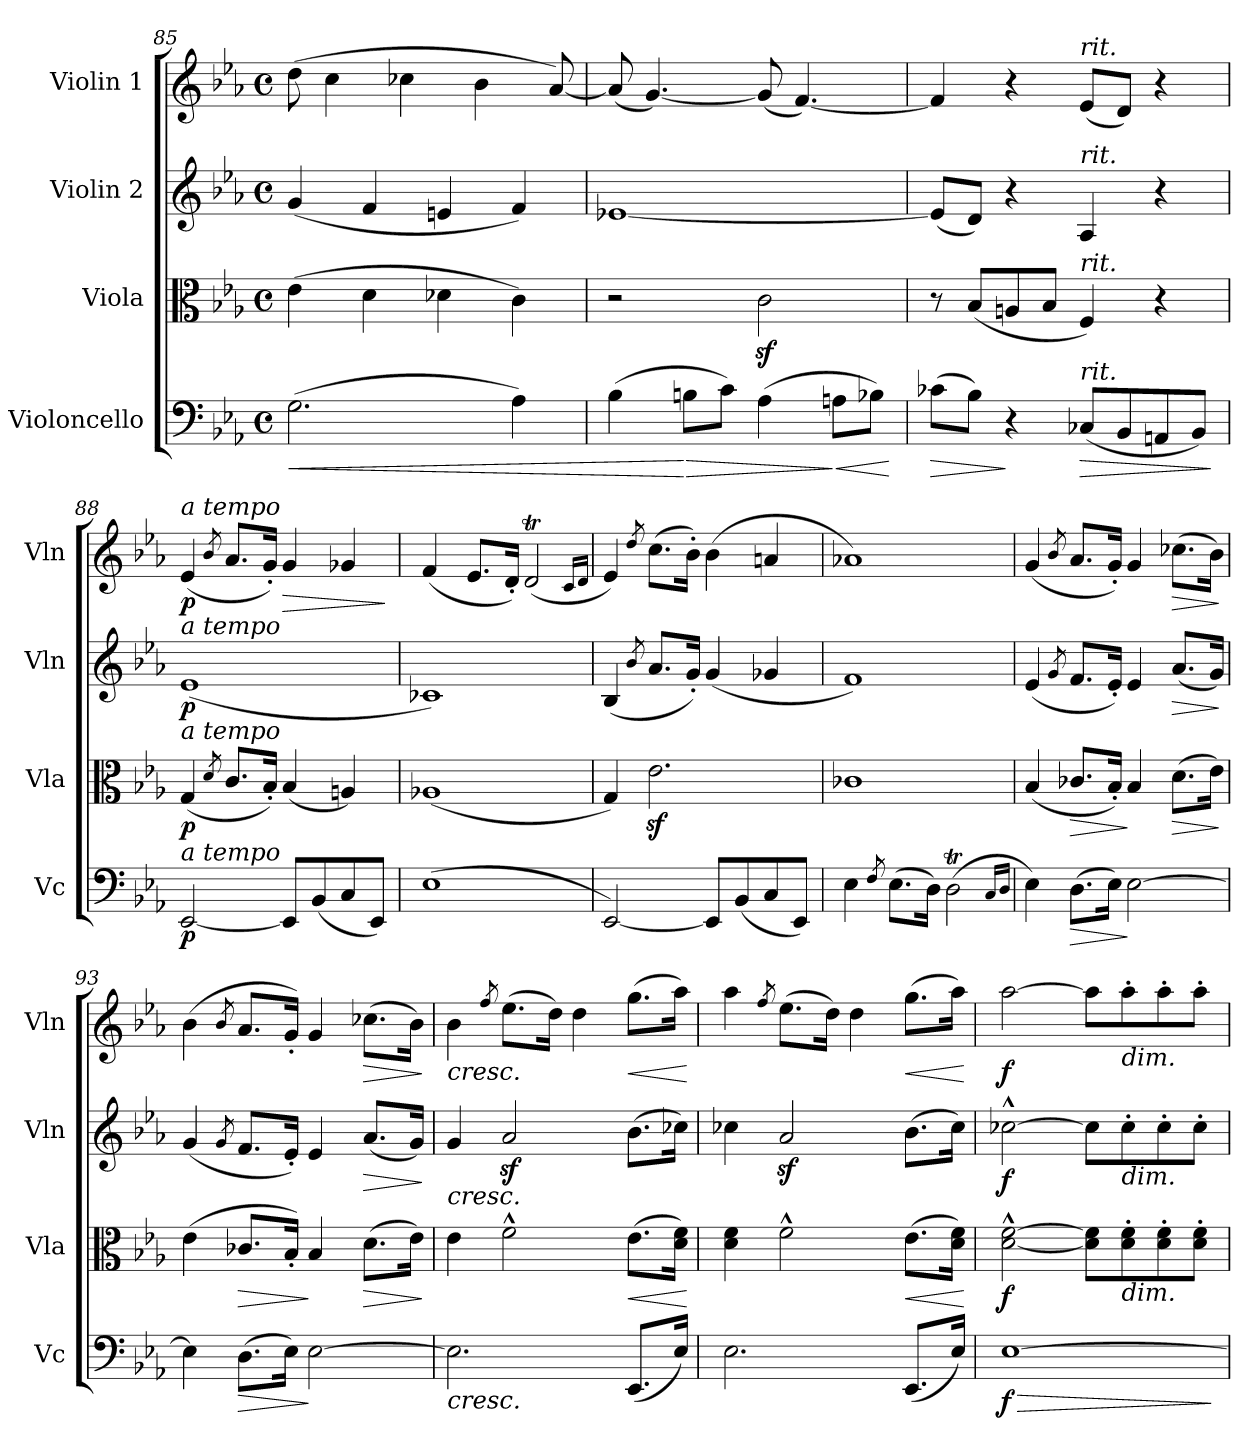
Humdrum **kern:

**kern	**dynam	**kern	**dynam	**kern	**dynam	**kern	**dynam
*part4	*part4	*part3	*part3	*part2	*part2	*part1	*part1
*staff4	*staff4	*staff3	*staff3	*staff2	*staff2	*staff1	*staff1
*I"Violoncello	*	*I"Viola	*	*I"Violin 2	*	*I"Violin 1	*
*I'Vc	*	*I'Vla	*	*I'Vln	*	*I'Vln	*
*clefF4	*	*clefC3	*	*clefG2	*	*clefG2	*
*k[b-e-a-]	*	*k[b-e-a-]	*	*k[b-e-a-]	*	*k[b-e-a-]	*
*M4/4	*	*M4/4	*	*M4/4	*	*M4/4	*
*met(c)	*	*met(c)	*	*met(c)	*	*met(c)	*
=85	=85	=85	=85	=85	=85	=85	=85
!	!LO:HP:b	!	!	!	!	!	!
(2.G\	<	(4e-\	.	(4g/	.	(8dd\	.
.	.	.	.	.	.	4cc\	.
.	.	4d\	.	4f/	.	.	.
.	.	.	.	.	.	4cc-X\	.
.	.	4d-X\	.	4en/	.	.	.
.	.	.	.	.	.	4b-\	.
4A-\)	.	4c\)	.	4f/)	.	.	.
.	.	.	.	.	.	[8a-/)	.
!!LO:LB:g=z
=86	=86	=86	=86	=86	=86	=86	=86
(4B-\	.	2r	.	[1e-X	.	(8a-/]	.
.	.	.	.	.	.	[4.g/)	.
!	!LO:HP:n=1:b	!	!	!	!	!	!
8Bn\L	[ >	.	.	.	.	.	.
8c\J)	.	.	.	.	.	.	.
(4A-\	.	2cz<\	.	.	.	(8g/]	.
.	.	.	.	.	.	[4.f/)	.
!	!LO:HP:n=1:b	!	!	!	!	!	!
8An\L	] <	.	.	.	.	.	.
8B-X\J)	.	.	.	.	.	.	.
.	[	.	.	.	.	.	.
=87	=87	=87	=87	=87	=87	=87	=87
!	!LO:HP:b	!	!	!	!	!	!
(8c-X\L	>	8r	.	(8e-/L]	.	4f/]	.
8B-\J)	.	(8B-/L	.	8d/J)	.	.	.
4r	]	8An/	.	4r	.	4r	.
.	.	8B-/J	.	.	.	.	.
!	!	!	!	!	!	!LO:TX:a:i:t=rit.	!
!	!	!	!	!LO:TX:a:i:t=rit.	!	!	!
!	!	!LO:TX:a:i:t=rit.	!	!	!	!	!
!LO:TX:a:i:t=rit.	!	!	!	!	!	!	!
!	!LO:HP:b	!	!	!	!	!	!
(8C-X/L	>	4F/)	.	4A-/	.	(8e-/L	.
8BB-/	.	.	.	.	.	8d/J)	.
8AAn/	.	4r	.	4r	.	4r	.
8BB-/J)	.	.	.	.	.	.	.
.	]	.	.	.	.	.	.
=88	=88	=88	=88	=88	=88	=88	=88
!	!	!	!	!	!	!LO:TX:a:i:t=a tempo	!
!	!	!	!	!LO:TX:a:i:t=a tempo	!	!	!
!	!	!LO:TX:a:i:t=a tempo	!	!	!	!	!
!LO:TX:a:i:t=a tempo	!	!	!	!	!	!	!
!	!LO:DY:b	!	!LO:DY:b	!	!LO:DY:b	!	!LO:DY:b
[2EE-/	p	(4G/	p	(1e-	p	(4e-/	p
.	.	8qd/	.	.	.	8qb-/	.
.	.	8.c/L	.	.	.	8.a-/L	.
.	.	16B-'/Jk)	.	.	.	16g'/Jk)	.
!	!	!	!	!	!	!	!LO:HP:b
8EE-/L]	.	(4B-/	.	.	.	4g/	>
(8BB-/	.	.	.	.	.	.	.
8C/	.	4An/)	.	.	.	4g-X/	.
8EE-/J)	.	.	.	.	.	.	.
.	.	.	.	.	.	.	]
=89	=89	=89	=89	=89	=89	=89	=89
(1E-	.	(1A-X	.	1c-X)	.	(4f/	.
.	.	.	.	.	.	8.e-/L	.
.	.	.	.	.	.	16d'/Jk)	.
.	.	.	.	.	.	(2dt/	.
.	.	.	.	.	.	16qc/LL	.
.	.	.	.	.	.	16qd/JJ	.
=90	=90	=90	=90	=90	=90	=90	=90
[2EE-/)	.	4G/)	.	(4B-/	.	4e-/)	.
.	.	.	.	8qb-/	.	8qdd/	.
.	.	2.e-z<\	.	8.a-/L	.	(8.cc\L	.
.	.	.	.	16g'/Jk)	.	16b-'\Jk)	.
8EE-/L]	.	.	.	(4g/	.	(4b-\	.
(8BB-/	.	.	.	.	.	.	.
8C/	.	.	.	4g-X/	.	4an/	.
8EE-/J)	.	.	.	.	.	.	.
=91	=91	=91	=91	=91	=91	=91	=91
4E-\	.	1c-X	.	1f)	.	1a-X)	.
8qF/	.	.	.	.	.	.	.
(8.E-\L	.	.	.	.	.	.	.
16D\Jk)	.	.	.	.	.	.	.
(2Dt\	.	.	.	.	.	.	.
16qC/LL	.	.	.	.	.	.	.
16qD/JJ	.	.	.	.	.	.	.
!!LO:PB:g=z
=92	=92	=92	=92	=92	=92	=92	=92
4E-\)	.	(4B-/	.	(4e-/	.	(4g/	.
.	.	.	.	8qg/	.	8qb-/	.
!	!LO:HP:b	!	!LO:HP:b	!	!	!	!
(8.D\L	>	8.c-X/L	>	8.f/L	.	8.a-/L	.
16E-\Jk)	.	16B-'/Jk)	.	16e-'/Jk)	.	16g'/Jk)	.
[2E-\	]	4B-/	]	4e-/	.	4g/	.
!	!	!	!LO:HP:b	!	!LO:HP:b	!	!LO:HP:b
.	.	(8.d\L	>	(8.a-/L	>	(8.cc-X\L	>
.	.	16e-\Jk)	.	16g/Jk)	.	16b-\Jk)	.
.	.	.	]	.	]	.	]
=93	=93	=93	=93	=93	=93	=93	=93
4E-\]	.	(4e-\	.	(4g/	.	(4b-\	.
.	.	.	.	8qg/	.	8qb-/	.
!	!LO:HP:b	!	!LO:HP:b	!	!	!	!
(8.D\L	>	8.c-X/L	>	8.f/L	.	8.a-/L	.
16E-\Jk)	.	16B-'/Jk)	.	16e-'/Jk)	.	16g'/Jk)	.
[2E-\	]	4B-/	]	4e-/	.	4g/	.
!	!	!	!LO:HP:b	!	!LO:HP:b	!	!LO:HP:b
.	.	(8.d\L	>	(8.a-/L	>	(8.cc-X\L	>
.	.	16e-\Jk)	.	16g/Jk)	.	16b-\Jk)	.
.	.	.	]	.	]	.	]
=94	=94	=94	=94	=94	=94	=94	=94
!	!	!	!	!	!	!LO:TX:b:i:t=cresc.	!
!	!	!	!	!LO:TX:b:i:t=cresc.	!	!	!
!LO:TX:b:i:t=cresc.	!	!	!	!	!	!	!
2.E-\]	.	4e-\	.	4g/	.	4b-\	.
.	.	.	.	.	.	8qff/	.
.	.	2f^^\	.	2a-z</	.	(8.ee-\L	.
.	.	.	.	.	.	16dd\Jk)	.
.	.	.	.	.	.	4dd\	.
!	!	!	!LO:HP:b	!	!	!	!LO:HP:b
(8.EE-/L	.	(8.e-\L	<	(8.b-\L	.	(8.gg\L	<
16E-/Jk)	.	16d\ 16f\Jk)	.	16cc-X\Jk)	.	16aa-\Jk)	.
.	.	.	[	.	.	.	[
=95	=95	=95	=95	=95	=95	=95	=95
2.E-\	.	4d\ 4f\	.	4cc-X\	.	4aa-\	.
.	.	.	.	.	.	8qff/	.
.	.	2f^^\	.	2a-z</	.	(8.ee-\L	.
.	.	.	.	.	.	16dd\Jk)	.
.	.	.	.	.	.	4dd\	.
!	!	!	!LO:HP:b	!	!	!	!LO:HP:b
(8.EE-/L	.	(8.e-\L	<	(8.b-\L	.	(8.gg\L	<
16E-/Jk)	.	16d\ 16f\Jk)	.	16cc-\Jk)	.	16aa-\Jk)	.
.	.	.	[	.	.	.	[
=96	=96	=96	=96	=96	=96	=96	=96
!	!LO:HP:b	!	!	!	!	!	!
!	!LO:DY:n=1:b	!	!LO:DY:b	!	!LO:DY:b	!	!LO:DY:b
[1E-	> f	[2d\^^ [2f\^^	f	[2cc-X^^\	f	[2aa-\	f
.	.	8d\] 8f\]L	.	8cc-\L]	.	8aa-\L]	.
!	!	!	!	!	!	!LO:TX:b:i:t=dim.	!
!	!	!	!	!LO:TX:b:i:t=dim.	!	!	!
!	!	!LO:TX:b:i:t=dim.	!	!	!	!	!
.	.	8d\' 8f\'	.	8cc-'\	.	8aa-'\	.
.	.	8d\' 8f\'	.	8cc-'\	.	8aa-'\	.
.	.	8d\' 8f\'J	.	8cc-'\J	.	8aa-'\J	.
.	]	.	.	.	.	.	.
=	=	=	=	=	=	=	=
*-	*-	*-	*-	*-	*-	*-	*-
